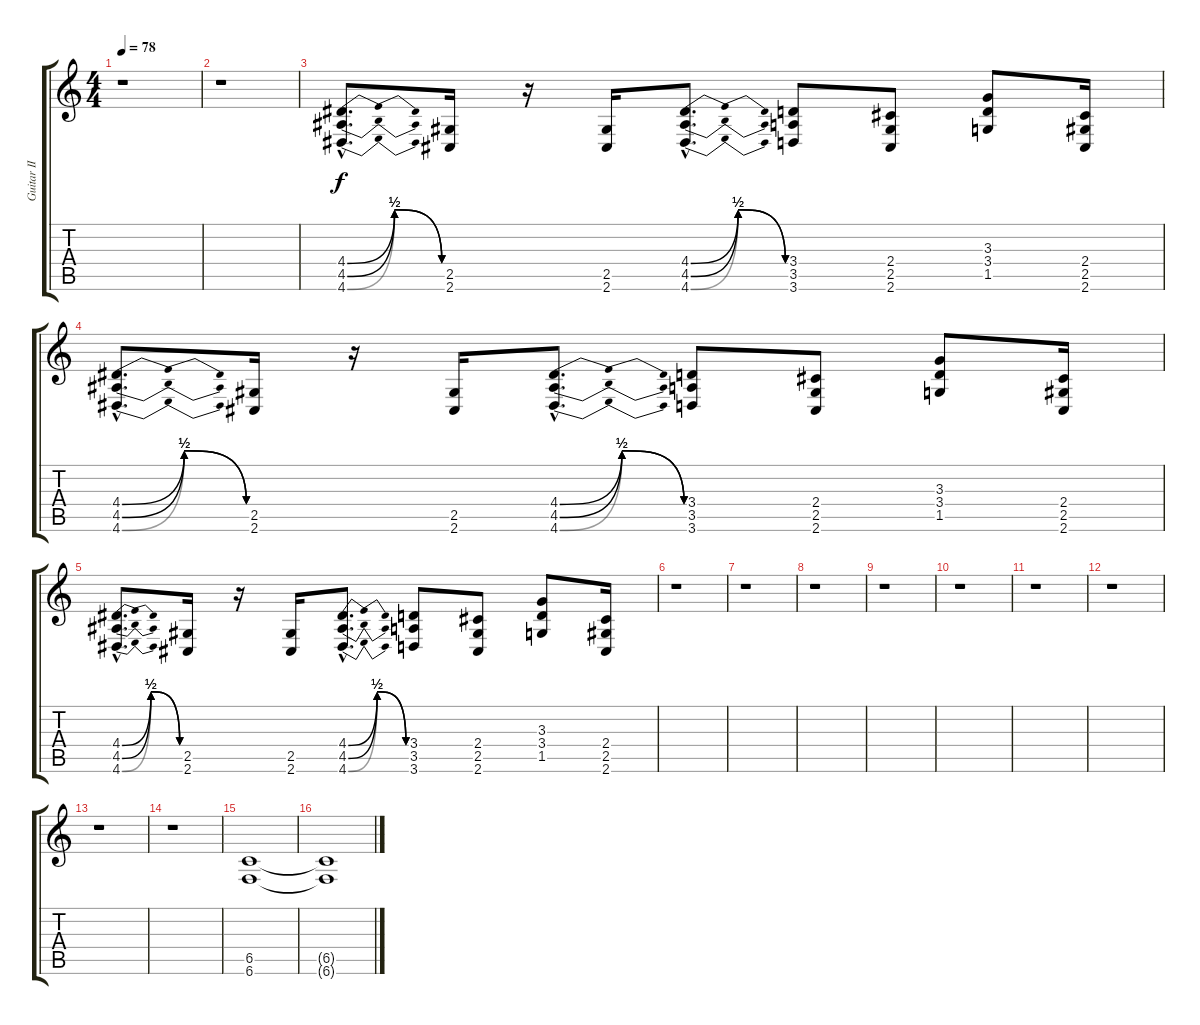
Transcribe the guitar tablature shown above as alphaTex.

\track ("Guitar II" "Guitar II") {instrument distortionguitar}
\staff {score tabs}
\tuning (Db4 Ab3 E3 B2 Gb2 B1) {hide}
\ts (4 4)
\tempo 78
\clef g2
\ks c
r.1{dy f instrument distortionguitar} |
r.1 |
(4.4{be (bendrelease 0 0 30 2 30 2 60 0) hac} 4.5{be (bendrelease 0 0 30 2 30 2 60 0) hac} 4.6{be (bendrelease 0 0 30 2 30 2 60 0) hac}).8{d} (2.5 2.6).16 r.16 (2.5 2.6).16 (4.4{be (bendrelease 0 0 30 2 30 2 60 0) hac} 4.5{be (bendrelease 0 0 30 2 30 2 60 0) hac} 4.6{be (bendrelease 0 0 30 2 30 2 60 0) hac}).8{d} (3.4 3.5 3.6).8 (2.4 2.5 2.6).8 (3.3 3.4 1.5).8 (2.4 2.5 2.6).16 |
(4.4{be (bendrelease 0 0 30 2 30 2 60 0) hac} 4.5{be (bendrelease 0 0 30 2 30 2 60 0) hac} 4.6{be (bendrelease 0 0 30 2 30 2 60 0) hac}).8{d} (2.5 2.6).16 r.16 (2.5 2.6).16 (4.4{be (bendrelease 0 0 30 2 30 2 60 0) hac} 4.5{be (bendrelease 0 0 30 2 30 2 60 0) hac} 4.6{be (bendrelease 0 0 30 2 30 2 60 0) hac}).8{d} (3.4 3.5 3.6).8 (2.4 2.5 2.6).8 (3.3 3.4 1.5).8 (2.4 2.5 2.6).16 |
(4.4{be (bendrelease 0 0 30 2 30 2 60 0) hac} 4.5{be (bendrelease 0 0 30 2 30 2 60 0) hac} 4.6{be (bendrelease 0 0 30 2 30 2 60 0) hac}).8{d} (2.5 2.6).16 r.16 (2.5 2.6).16 (4.4{be (bendrelease 0 0 30 2 30 2 60 0) hac} 4.5{be (bendrelease 0 0 30 2 30 2 60 0) hac} 4.6{be (bendrelease 0 0 30 2 30 2 60 0) hac}).8{d} (3.4 3.5 3.6).8 (2.4 2.5 2.6).8 (3.3 3.4 1.5).8 (2.4 2.5 2.6).16 |
r.1 |
r.1 |
r.1 |
r.1 |
r.1 |
r.1 |
r.1 |
r.1 |
r.1 |
(6.5 6.6).1 |
(6.5{t} 6.6{t}).1
